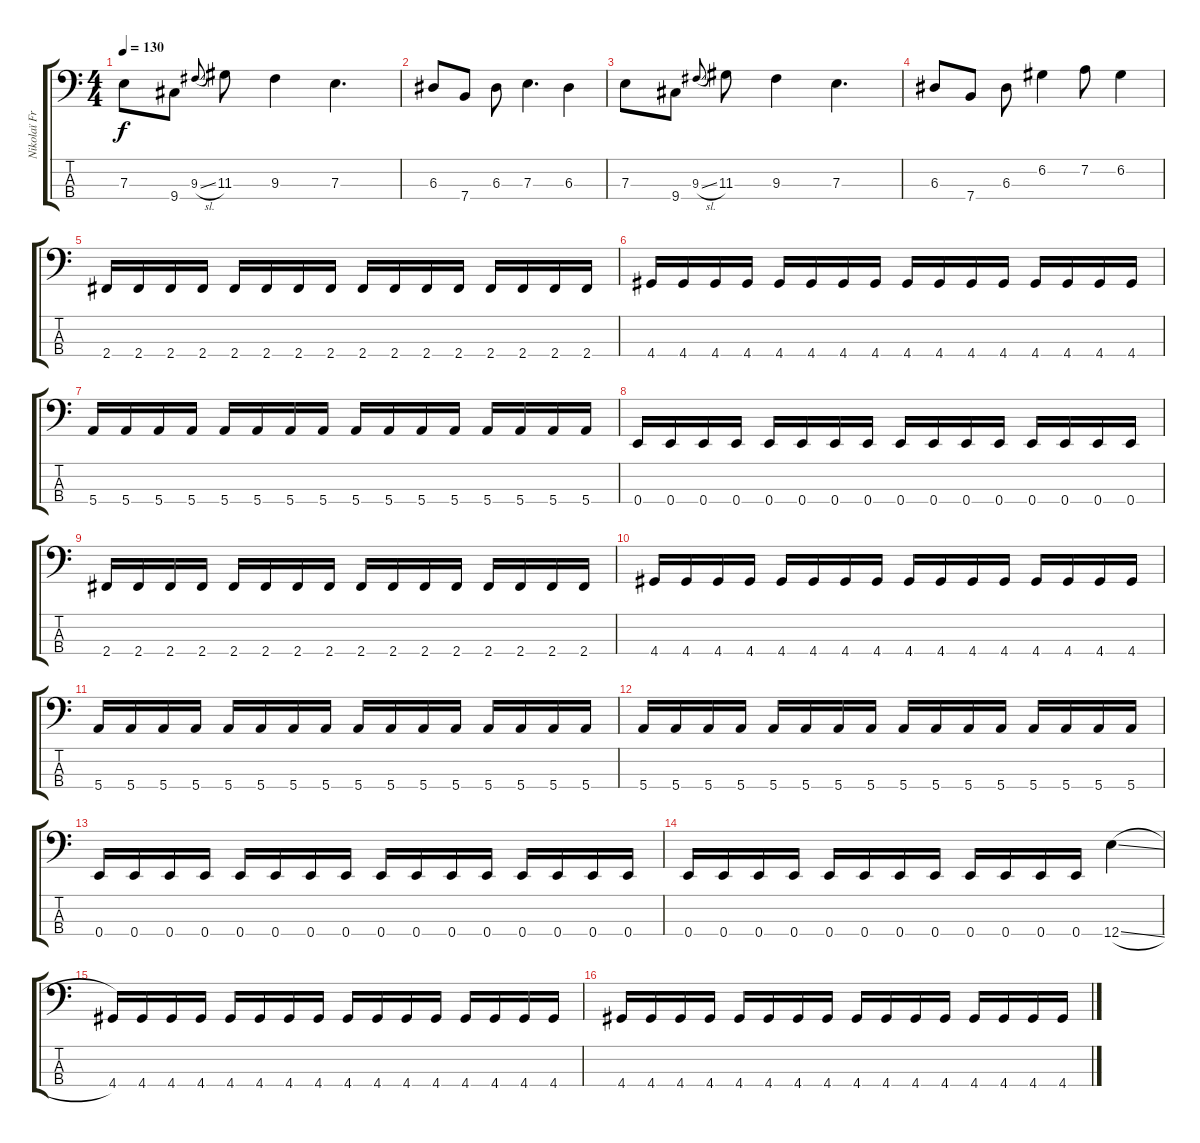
\track ("Nikolaï Fraiture" "Nikolaï Fr") {instrument electricbassfinger}
\staff {score tabs}
\tuning (G2 D2 A1 E1) {hide}
\ts (4 4)
\tempo 130
\clef f4
\ks c
7.3.8{dy f} 9.4.8 9.3{sl}.8{gr onbeat} 11.3.8 9.3.4 7.3.4{d} |
6.3.8 7.4.8 6.3.8 7.3.4{d} 6.3.4 |
7.3.8 9.4.8 9.3{sl}.8{gr onbeat} 11.3.8 9.3.4 7.3.4{d} |
6.3.8 7.4.8 6.3.8 6.2.4 7.2.8 6.2.4 |
2.4.16 2.4.16 2.4.16 2.4.16 2.4.16 2.4.16 2.4.16 2.4.16 2.4.16 2.4.16 2.4.16 2.4.16 2.4.16 2.4.16 2.4.16 2.4.16 |
4.4.16 4.4.16 4.4.16 4.4.16 4.4.16 4.4.16 4.4.16 4.4.16 4.4.16 4.4.16 4.4.16 4.4.16 4.4.16 4.4.16 4.4.16 4.4.16 |
5.4.16 5.4.16 5.4.16 5.4.16 5.4.16 5.4.16 5.4.16 5.4.16 5.4.16 5.4.16 5.4.16 5.4.16 5.4.16 5.4.16 5.4.16 5.4.16 |
0.4.16 0.4.16 0.4.16 0.4.16 0.4.16 0.4.16 0.4.16 0.4.16 0.4.16 0.4.16 0.4.16 0.4.16 0.4.16 0.4.16 0.4.16 0.4.16 |
2.4.16 2.4.16 2.4.16 2.4.16 2.4.16 2.4.16 2.4.16 2.4.16 2.4.16 2.4.16 2.4.16 2.4.16 2.4.16 2.4.16 2.4.16 2.4.16 |
4.4.16 4.4.16 4.4.16 4.4.16 4.4.16 4.4.16 4.4.16 4.4.16 4.4.16 4.4.16 4.4.16 4.4.16 4.4.16 4.4.16 4.4.16 4.4.16 |
5.4.16 5.4.16 5.4.16 5.4.16 5.4.16 5.4.16 5.4.16 5.4.16 5.4.16 5.4.16 5.4.16 5.4.16 5.4.16 5.4.16 5.4.16 5.4.16 |
5.4.16 5.4.16 5.4.16 5.4.16 5.4.16 5.4.16 5.4.16 5.4.16 5.4.16 5.4.16 5.4.16 5.4.16 5.4.16 5.4.16 5.4.16 5.4.16 |
0.4.16 0.4.16 0.4.16 0.4.16 0.4.16 0.4.16 0.4.16 0.4.16 0.4.16 0.4.16 0.4.16 0.4.16 0.4.16 0.4.16 0.4.16 0.4.16 |
0.4.16 0.4.16 0.4.16 0.4.16 0.4.16 0.4.16 0.4.16 0.4.16 0.4.16 0.4.16 0.4.16 0.4.16 12.4{sl}.4 |
4.4.16 4.4.16 4.4.16 4.4.16 4.4.16 4.4.16 4.4.16 4.4.16 4.4.16 4.4.16 4.4.16 4.4.16 4.4.16 4.4.16 4.4.16 4.4.16 |
4.4.16 4.4.16 4.4.16 4.4.16 4.4.16 4.4.16 4.4.16 4.4.16 4.4.16 4.4.16 4.4.16 4.4.16 4.4.16 4.4.16 4.4.16 4.4.16
